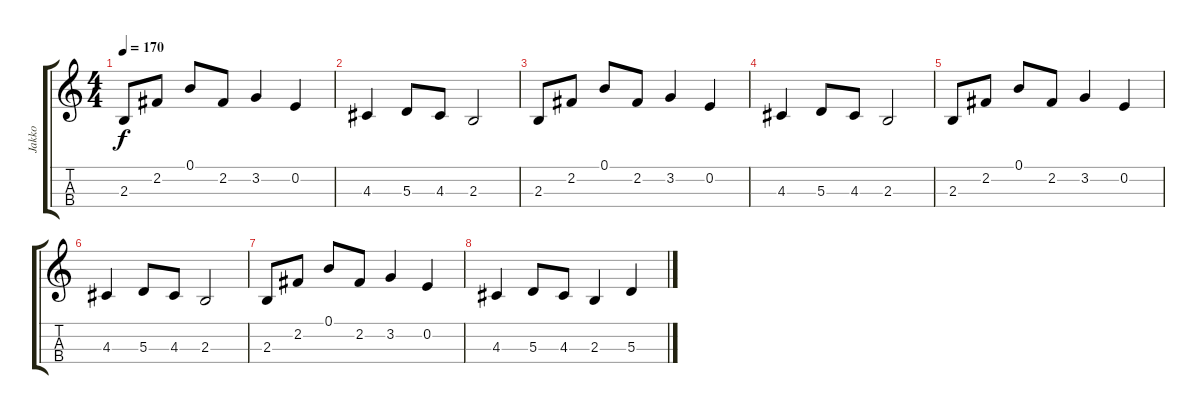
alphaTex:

\track ("Jakko" "Jakko") {instrument viola}
\staff {score tabs}
\tuning (B4 E4 A3 D3) {hide}
\ts (4 4)
\tempo 170
\clef g2
\ks c
2.3.8{dy f volume 13} 2.2.8 0.1.8 2.2.8 3.2.4 0.2.4 |
4.3.4 5.3.8 4.3.8 2.3.2 |
2.3.8 2.2.8 0.1.8 2.2.8 3.2.4 0.2.4 |
4.3.4 5.3.8 4.3.8 2.3.2 |
2.3.8 2.2.8 0.1.8 2.2.8 3.2.4 0.2.4 |
4.3.4 5.3.8 4.3.8 2.3.2 |
2.3.8 2.2.8 0.1.8 2.2.8 3.2.4 0.2.4 |
4.3.4 5.3.8 4.3.8 2.3.4 5.3.4
